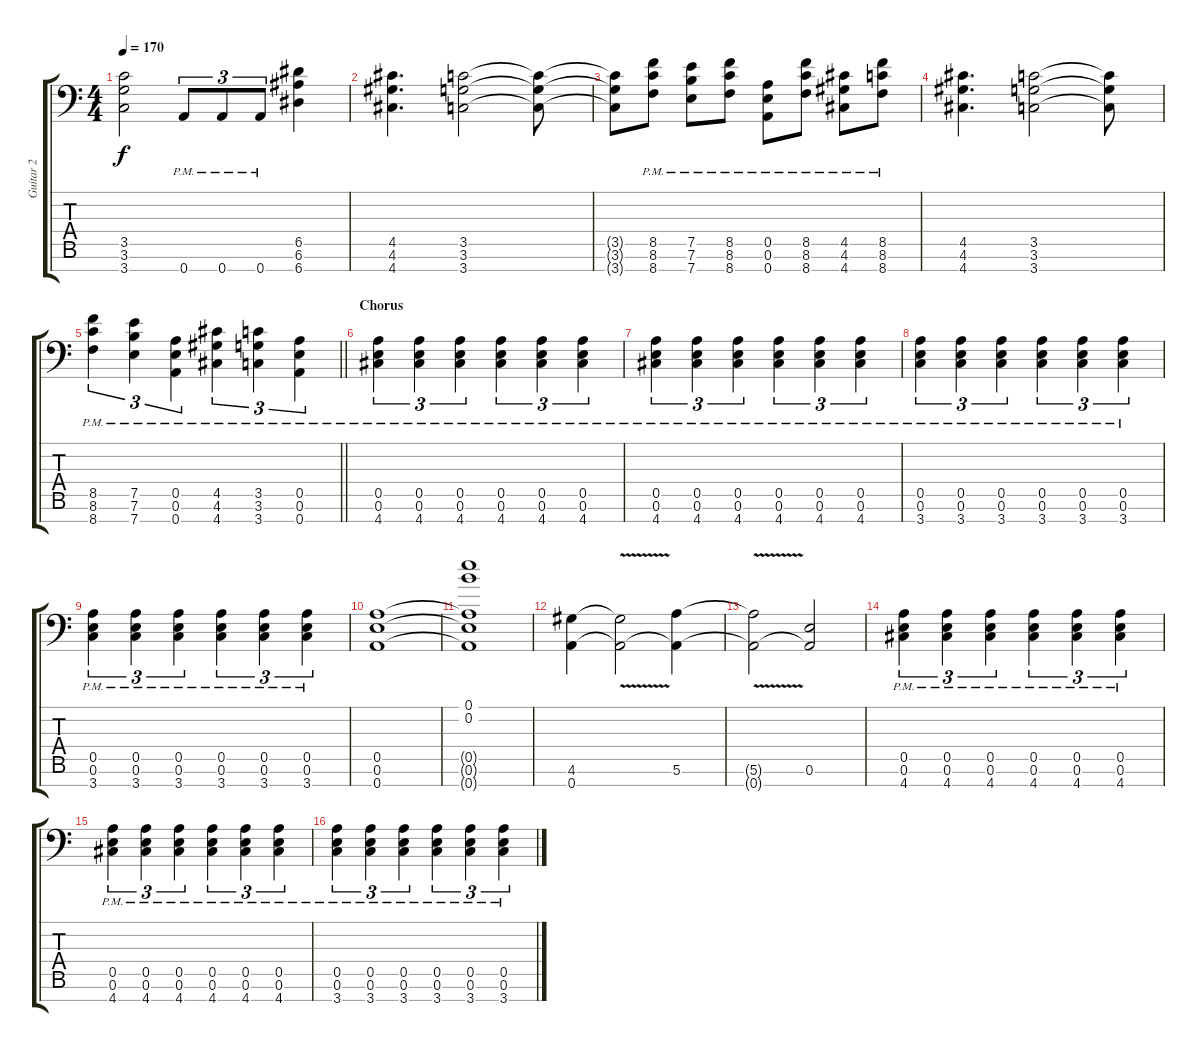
\track ("Guitar 2" "Guitar 2") {instrument distortionguitar}
\staff {score tabs}
\tuning (E4 B3 G3 D3 A2 E2 A1) {hide}
\ts (4 4)
\tempo 170
\clef f4
\ks c
(3.5{t} 3.6{t} 3.7{t}).2{dy f} 0.7{pm}.8{tu (3 2)} 0.7{pm}.8{tu (3 2)} 0.7{pm}.8{tu (3 2)} (6.5 6.6 6.7).4 |
(4.5 4.6 4.7).4{d} (3.5 3.6 3.7).2 (3.5{t} 3.6{t} 3.7{t}).8 |
(3.5{t} 3.6{t} 3.7{t}).8 (8.5{pm} 8.6{pm} 8.7{pm}).8 (7.5{pm} 7.6{pm} 7.7{pm}).8 (8.5{pm} 8.6{pm} 8.7{pm}).8 (0.5{pm} 0.6{pm} 0.7{pm}).8 (8.5{pm} 8.6{pm} 8.7{pm}).8 (4.5{pm} 4.6{pm} 4.7{pm}).8 (8.5{pm} 8.6{pm} 8.7{pm}).8 |
(4.5 4.6 4.7).4{d} (3.5 3.6 3.7).2 (3.5{t} 3.6{t} 3.7{t}).8 |
\barLineRight lightlight
(8.5{pm} 8.6{pm} 8.7{pm}).4{tu (3 2)} (7.5{pm} 7.6{pm} 7.7{pm}).4{tu (3 2)} (0.5{pm} 0.6{pm} 0.7{pm}).4{tu (3 2)} (4.5{pm} 4.6{pm} 4.7{pm}).4{tu (3 2)} (3.5{pm} 3.6{pm} 3.7{pm}).4{tu (3 2)} (0.5{pm} 0.6{pm} 0.7{pm}).4{tu (3 2)} |
\section ("" "Chorus")
(0.5{pm} 0.6{pm} 4.7{pm}).4{tu (3 2)} (0.5{pm} 0.6{pm} 4.7{pm}).4{tu (3 2)} (0.5{pm} 0.6{pm} 4.7{pm}).4{tu (3 2)} (0.5{pm} 0.6{pm} 4.7{pm}).4{tu (3 2)} (0.5{pm} 0.6{pm} 4.7{pm}).4{tu (3 2)} (0.5{pm} 0.6{pm} 4.7{pm}).4{tu (3 2)} |
(0.5{pm} 0.6{pm} 4.7{pm}).4{tu (3 2)} (0.5{pm} 0.6{pm} 4.7{pm}).4{tu (3 2)} (0.5{pm} 0.6{pm} 4.7{pm}).4{tu (3 2)} (0.5{pm} 0.6{pm} 4.7{pm}).4{tu (3 2)} (0.5{pm} 0.6{pm} 4.7{pm}).4{tu (3 2)} (0.5{pm} 0.6{pm} 4.7{pm}).4{tu (3 2)} |
(0.5{pm} 0.6{pm} 3.7{pm}).4{tu (3 2)} (0.5{pm} 0.6{pm} 3.7{pm}).4{tu (3 2)} (0.5{pm} 0.6{pm} 3.7{pm}).4{tu (3 2)} (0.5{pm} 0.6{pm} 3.7{pm}).4{tu (3 2)} (0.5{pm} 0.6{pm} 3.7{pm}).4{tu (3 2)} (0.5{pm} 0.6{pm} 3.7{pm}).4{tu (3 2)} |
(0.5{pm} 0.6{pm} 3.7{pm}).4{tu (3 2)} (0.5{pm} 0.6{pm} 3.7{pm}).4{tu (3 2)} (0.5{pm} 0.6{pm} 3.7{pm}).4{tu (3 2)} (0.5{pm} 0.6{pm} 3.7{pm}).4{tu (3 2)} (0.5{pm} 0.6{pm} 3.7{pm}).4{tu (3 2)} (0.5{pm} 0.6{pm} 3.7{pm}).4{tu (3 2)} |
(0.5 0.6 0.7).1 |
(0.1 0.2 0.5{t} 0.6{t} 0.7{t}).1 |
(4.6 0.7).4 (4.6{v t} 0.7{t}).2 (5.6 0.7{t}).4 |
(5.6{v t} 0.7{t}).2 (0.6 0.7{t}).2 |
(0.5{pm} 0.6{pm} 4.7{pm}).4{tu (3 2)} (0.5{pm} 0.6{pm} 4.7{pm}).4{tu (3 2)} (0.5{pm} 0.6{pm} 4.7{pm}).4{tu (3 2)} (0.5{pm} 0.6{pm} 4.7{pm}).4{tu (3 2)} (0.5{pm} 0.6{pm} 4.7{pm}).4{tu (3 2)} (0.5{pm} 0.6{pm} 4.7{pm}).4{tu (3 2)} |
(0.5{pm} 0.6{pm} 4.7{pm}).4{tu (3 2)} (0.5{pm} 0.6{pm} 4.7{pm}).4{tu (3 2)} (0.5{pm} 0.6{pm} 4.7{pm}).4{tu (3 2)} (0.5{pm} 0.6{pm} 4.7{pm}).4{tu (3 2)} (0.5{pm} 0.6{pm} 4.7{pm}).4{tu (3 2)} (0.5{pm} 0.6{pm} 4.7{pm}).4{tu (3 2)} |
(0.5{pm} 0.6{pm} 3.7{pm}).4{tu (3 2)} (0.5{pm} 0.6{pm} 3.7{pm}).4{tu (3 2)} (0.5{pm} 0.6{pm} 3.7{pm}).4{tu (3 2)} (0.5{pm} 0.6{pm} 3.7{pm}).4{tu (3 2)} (0.5{pm} 0.6{pm} 3.7{pm}).4{tu (3 2)} (0.5{pm} 0.6{pm} 3.7{pm}).4{tu (3 2)}
